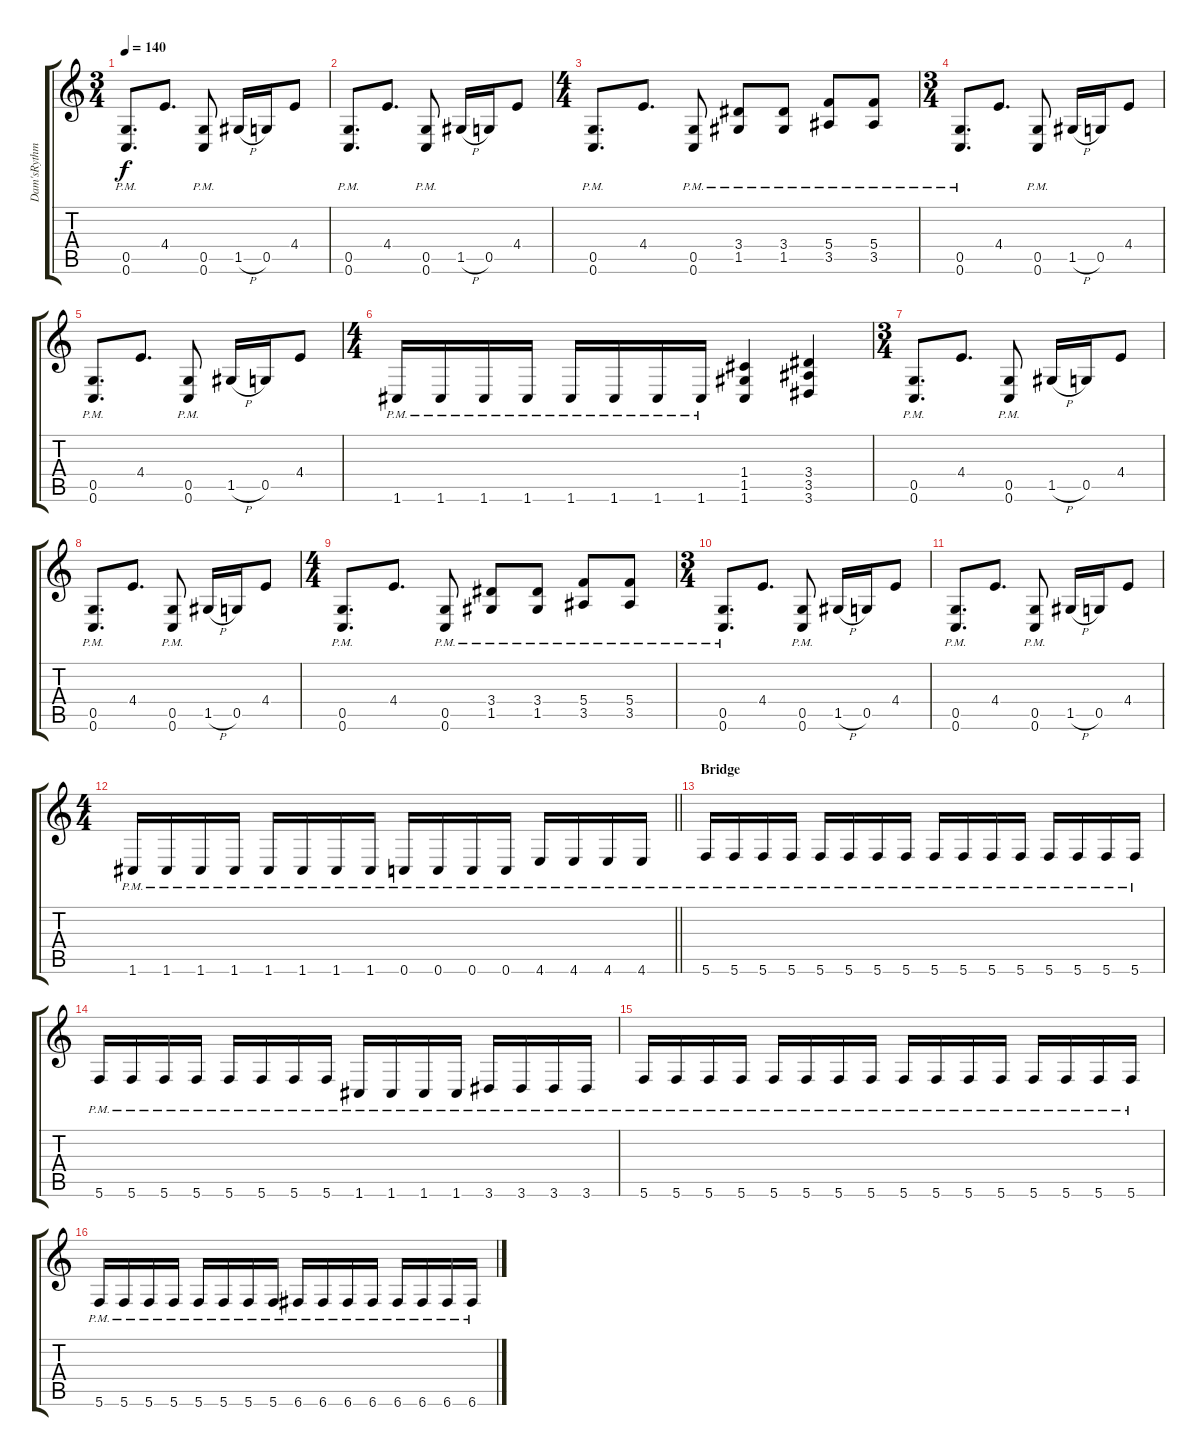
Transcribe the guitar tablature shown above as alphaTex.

\track ("Dam'sRythm" "Dam'sRythm") {instrument distortionguitar}
\staff {score tabs}
\tuning (D4 A3 F3 C3 G2 C2) {hide}
\ts (3 4)
\tempo 140
\clef g2
\ks c
(0.5{pm} 0.6{pm}).8{d dy f} 4.4.8{d} (0.5{pm} 0.6{pm}).8 1.5{h}.16 0.5.16 4.4.8 |
(0.5{pm} 0.6{pm}).8{d} 4.4.8{d} (0.5{pm} 0.6{pm}).8 1.5{h}.16 0.5.16 4.4.8 |
\ts (4 4)
(0.5{pm} 0.6{pm}).8{d} 4.4.8{d} (0.5{pm} 0.6{pm}).8 (3.4{pm} 1.5).8 (3.4{pm} 1.5{pm}).8 (5.4{pm} 3.5{pm}).8 (5.4{pm} 3.5{pm}).8 |
\ts (3 4)
(0.5{pm} 0.6{pm}).8{d} 4.4.8{d} (0.5{pm} 0.6{pm}).8 1.5{h}.16 0.5.16 4.4.8 |
(0.5{pm} 0.6{pm}).8{d} 4.4.8{d} (0.5{pm} 0.6{pm}).8 1.5{h}.16 0.5.16 4.4.8 |
\ts (4 4)
1.6{pm}.16 1.6{pm}.16 1.6{pm}.16 1.6{pm}.16 1.6{pm}.16 1.6{pm}.16 1.6{pm}.16 1.6{pm}.16 (1.4 1.5 1.6).4 (3.4 3.5 3.6).4 |
\ts (3 4)
(0.5{pm} 0.6{pm}).8{d} 4.4.8{d} (0.5{pm} 0.6{pm}).8 1.5{h}.16 0.5.16 4.4.8 |
(0.5{pm} 0.6{pm}).8{d} 4.4.8{d} (0.5{pm} 0.6{pm}).8 1.5{h}.16 0.5.16 4.4.8 |
\ts (4 4)
(0.5{pm} 0.6{pm}).8{d} 4.4.8{d} (0.5{pm} 0.6{pm}).8 (3.4{pm} 1.5).8 (3.4{pm} 1.5{pm}).8 (5.4{pm} 3.5{pm}).8 (5.4{pm} 3.5{pm}).8 |
\ts (3 4)
(0.5{pm} 0.6{pm}).8{d} 4.4.8{d} (0.5{pm} 0.6{pm}).8 1.5{h}.16 0.5.16 4.4.8 |
(0.5{pm} 0.6{pm}).8{d} 4.4.8{d} (0.5{pm} 0.6{pm}).8 1.5{h}.16 0.5.16 4.4.8 |
\ts (4 4)
\barLineRight lightlight
1.6{pm}.16 1.6{pm}.16 1.6{pm}.16 1.6{pm}.16 1.6{pm}.16 1.6{pm}.16 1.6{pm}.16 1.6{pm}.16 0.6{pm}.16 0.6{pm}.16 0.6{pm}.16 0.6{pm}.16 4.6{pm}.16 4.6{pm}.16 4.6{pm}.16 4.6{pm}.16 |
\section ("" "Bridge")
5.6{pm}.16 5.6{pm}.16 5.6{pm}.16 5.6{pm}.16 5.6{pm}.16 5.6{pm}.16 5.6{pm}.16 5.6{pm}.16 5.6{pm}.16 5.6{pm}.16 5.6{pm}.16 5.6{pm}.16 5.6{pm}.16 5.6{pm}.16 5.6{pm}.16 5.6{pm}.16 |
5.6{pm}.16 5.6{pm}.16 5.6{pm}.16 5.6{pm}.16 5.6{pm}.16 5.6{pm}.16 5.6{pm}.16 5.6{pm}.16 1.6{pm}.16 1.6{pm}.16 1.6{pm}.16 1.6{pm}.16 3.6{pm}.16 3.6{pm}.16 3.6{pm}.16 3.6{pm}.16 |
5.6{pm}.16 5.6{pm}.16 5.6{pm}.16 5.6{pm}.16 5.6{pm}.16 5.6{pm}.16 5.6{pm}.16 5.6{pm}.16 5.6{pm}.16 5.6{pm}.16 5.6{pm}.16 5.6{pm}.16 5.6{pm}.16 5.6{pm}.16 5.6{pm}.16 5.6{pm}.16 |
5.6{pm}.16 5.6{pm}.16 5.6{pm}.16 5.6{pm}.16 5.6{pm}.16 5.6{pm}.16 5.6{pm}.16 5.6{pm}.16 6.6{pm}.16 6.6{pm}.16 6.6{pm}.16 6.6{pm}.16 6.6{pm}.16 6.6{pm}.16 6.6{pm}.16 6.6{pm}.16
